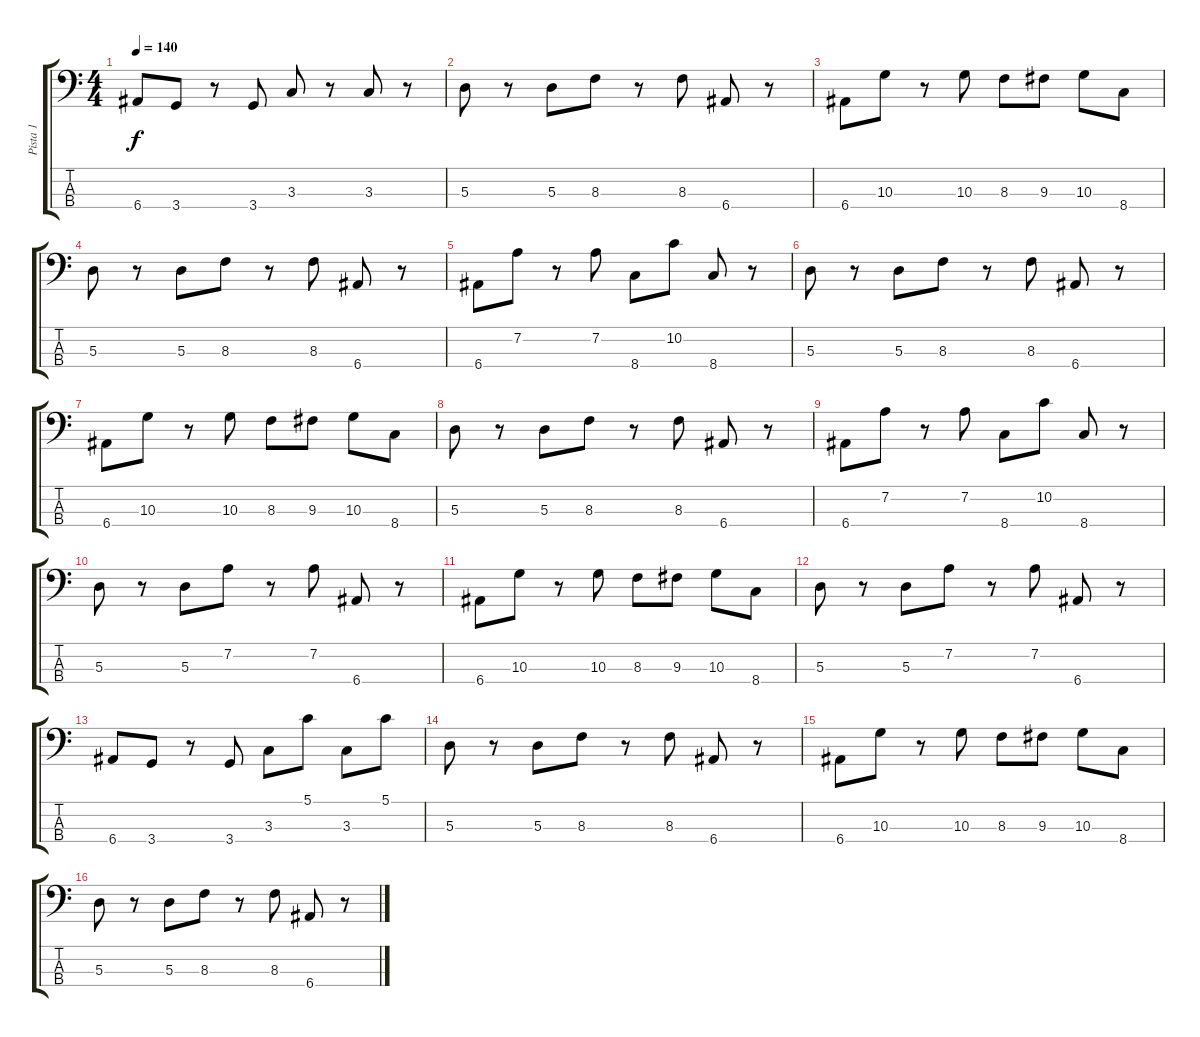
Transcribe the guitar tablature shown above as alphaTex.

\track ("Pista 1" "Pista 1") {instrument electricbassfinger}
\staff {score tabs}
\tuning (G2 D2 A1 E1) {hide}
\ts (4 4)
\tempo 140
\clef f4
\ks c
6.4.8{dy f} 3.4.8 r.8 3.4.8 3.3.8 r.8 3.3.8 r.8 |
5.3.8 r.8 5.3.8 8.3.8 r.8 8.3.8 6.4.8 r.8 |
6.4.8 10.3.8 r.8 10.3.8 8.3.8 9.3.8 10.3.8 8.4.8 |
5.3.8 r.8 5.3.8 8.3.8 r.8 8.3.8 6.4.8 r.8 |
6.4.8 7.2.8 r.8 7.2.8 8.4.8 10.2.8 8.4.8 r.8 |
5.3.8 r.8 5.3.8 8.3.8 r.8 8.3.8 6.4.8 r.8 |
6.4.8 10.3.8 r.8 10.3.8 8.3.8 9.3.8 10.3.8 8.4.8 |
5.3.8 r.8 5.3.8 8.3.8 r.8 8.3.8 6.4.8 r.8 |
6.4.8 7.2.8 r.8 7.2.8 8.4.8 10.2.8 8.4.8 r.8 |
5.3.8 r.8 5.3.8 7.2.8 r.8 7.2.8 6.4.8 r.8 |
6.4.8 10.3.8 r.8 10.3.8 8.3.8 9.3.8 10.3.8 8.4.8 |
5.3.8 r.8 5.3.8 7.2.8 r.8 7.2.8 6.4.8 r.8 |
6.4.8 3.4.8 r.8 3.4.8 3.3.8 5.1.8 3.3.8 5.1.8 |
5.3.8 r.8 5.3.8 8.3.8 r.8 8.3.8 6.4.8 r.8 |
6.4.8 10.3.8 r.8 10.3.8 8.3.8 9.3.8 10.3.8 8.4.8 |
5.3.8 r.8 5.3.8 8.3.8 r.8 8.3.8 6.4.8 r.8
